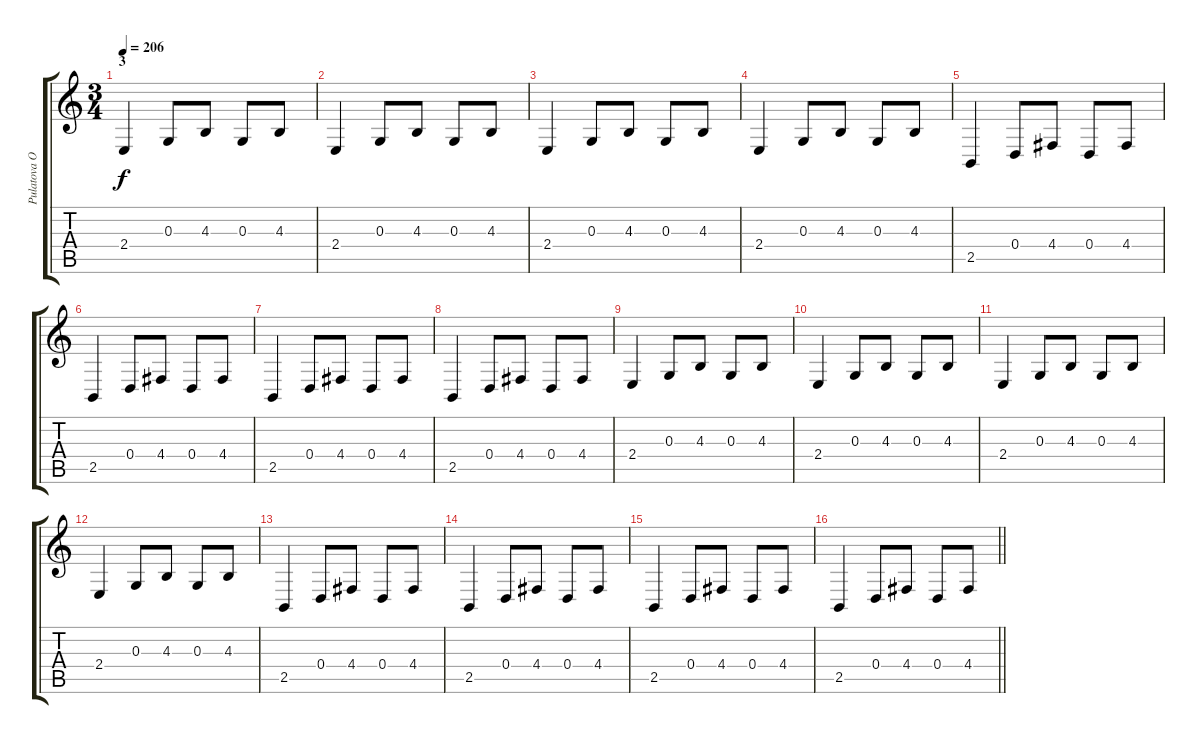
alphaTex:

\track ("Pulatova O (LH)" "Pulatova O") {instrument acousticgrandpiano}
\staff {score tabs}
\tuning (E4 B3 G3 D3 A2 E2) {hide}
\ts (3 4)
\section ("" "3")
\tempo 206
\clef g2
\ks c
2.4.4{dy f} 0.3.8 4.3.8 0.3.8 4.3.8 |
2.4.4 0.3.8 4.3.8 0.3.8 4.3.8 |
2.4.4 0.3.8 4.3.8 0.3.8 4.3.8 |
2.4.4 0.3.8 4.3.8 0.3.8 4.3.8 |
2.5.4 0.4.8 4.4.8 0.4.8 4.4.8 |
2.5.4 0.4.8 4.4.8 0.4.8 4.4.8 |
2.5.4 0.4.8 4.4.8 0.4.8 4.4.8 |
2.5.4 0.4.8 4.4.8 0.4.8 4.4.8 |
2.4.4 0.3.8 4.3.8 0.3.8 4.3.8 |
2.4.4 0.3.8 4.3.8 0.3.8 4.3.8 |
2.4.4 0.3.8 4.3.8 0.3.8 4.3.8 |
2.4.4 0.3.8 4.3.8 0.3.8 4.3.8 |
2.5.4 0.4.8 4.4.8 0.4.8 4.4.8 |
2.5.4 0.4.8 4.4.8 0.4.8 4.4.8 |
2.5.4 0.4.8 4.4.8 0.4.8 4.4.8 |
\barLineRight lightlight
2.5.4 0.4.8 4.4.8 0.4.8 4.4.8
